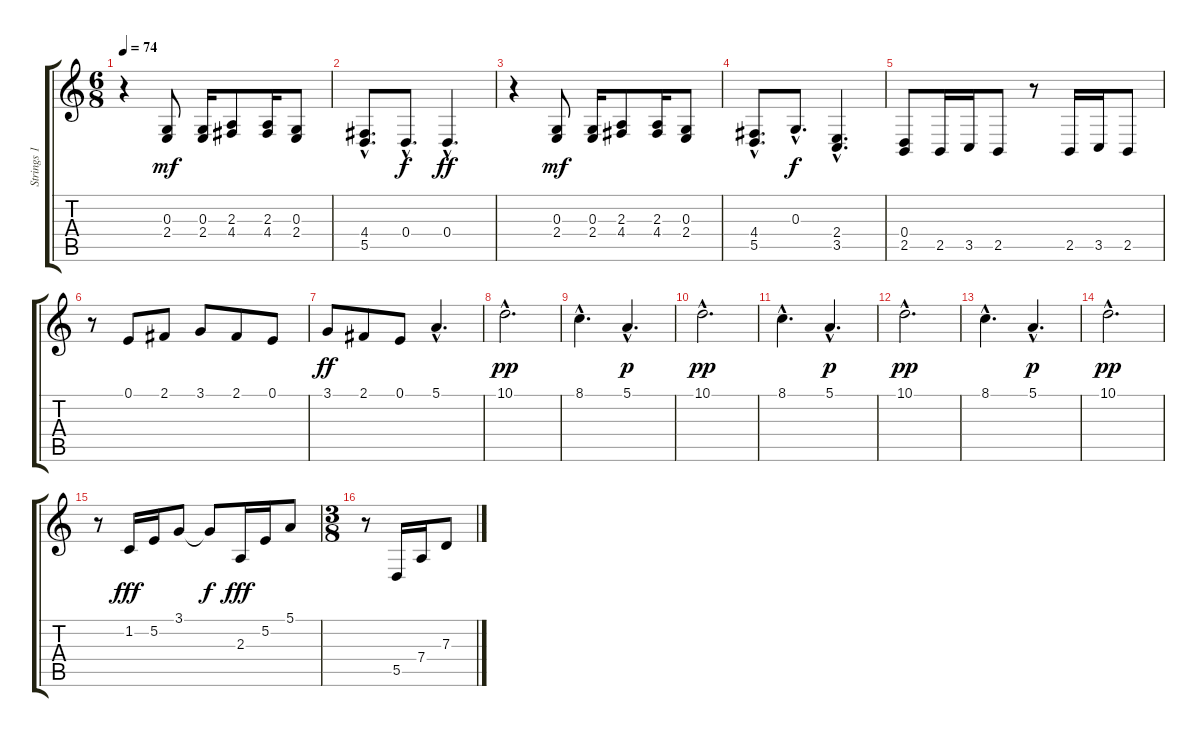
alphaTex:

\track ("Strings 1" "Strings 1") {instrument stringensemble2}
\staff {score tabs}
\tuning (E4 B3 G3 D3 A2 E2) {hide}
\ts (6 8)
\tempo 74
\clef g2
\ks c
r.4{dy f} (0.3 2.4).8{dy mf} (0.3 2.4).16 (2.3 4.4).8 (2.3 4.4).16 (0.3 2.4).8 |
(4.4{hac} 5.5{hac}).8{d} 0.4{hac}.8{d dy f} 0.4{hac}.4{d dy ff} |
r.4 (0.3 2.4).8{dy mf} (0.3 2.4).16 (2.3 4.4).8 (2.3 4.4).16 (0.3 2.4).8 |
(4.4{hac} 5.5{hac}).8{d} 0.3{hac}.8{d dy f} (2.4{hac} 3.5{hac}).4{d} |
(0.4 2.5).8 2.5.16 3.5.16 2.5.8 r.8 2.5.16 3.5.16 2.5.8 |
r.8 0.1.8 2.1.8 3.1.8 2.1.8 0.1.8 |
3.1.8{dy ff} 2.1.8 0.1.8 5.1{hac}.4{d} |
10.1{hac}.2{d dy pp} |
8.1{hac}.4{d} 5.1{hac}.4{d dy p} |
10.1{hac}.2{d dy pp} |
8.1{hac}.4{d} 5.1{hac}.4{d dy p} |
10.1{hac}.2{d dy pp} |
8.1{hac}.4{d} 5.1{hac}.4{d dy p} |
10.1{hac}.2{d dy pp} |
r.8 1.2.16{dy fff} 5.2.16 3.1.8 3.1{t}.8{dy f} 2.3.16{dy fff} 5.2.16 5.1.8 |
\ts (3 8)
r.8 5.5.16 7.4.16 7.3.8
